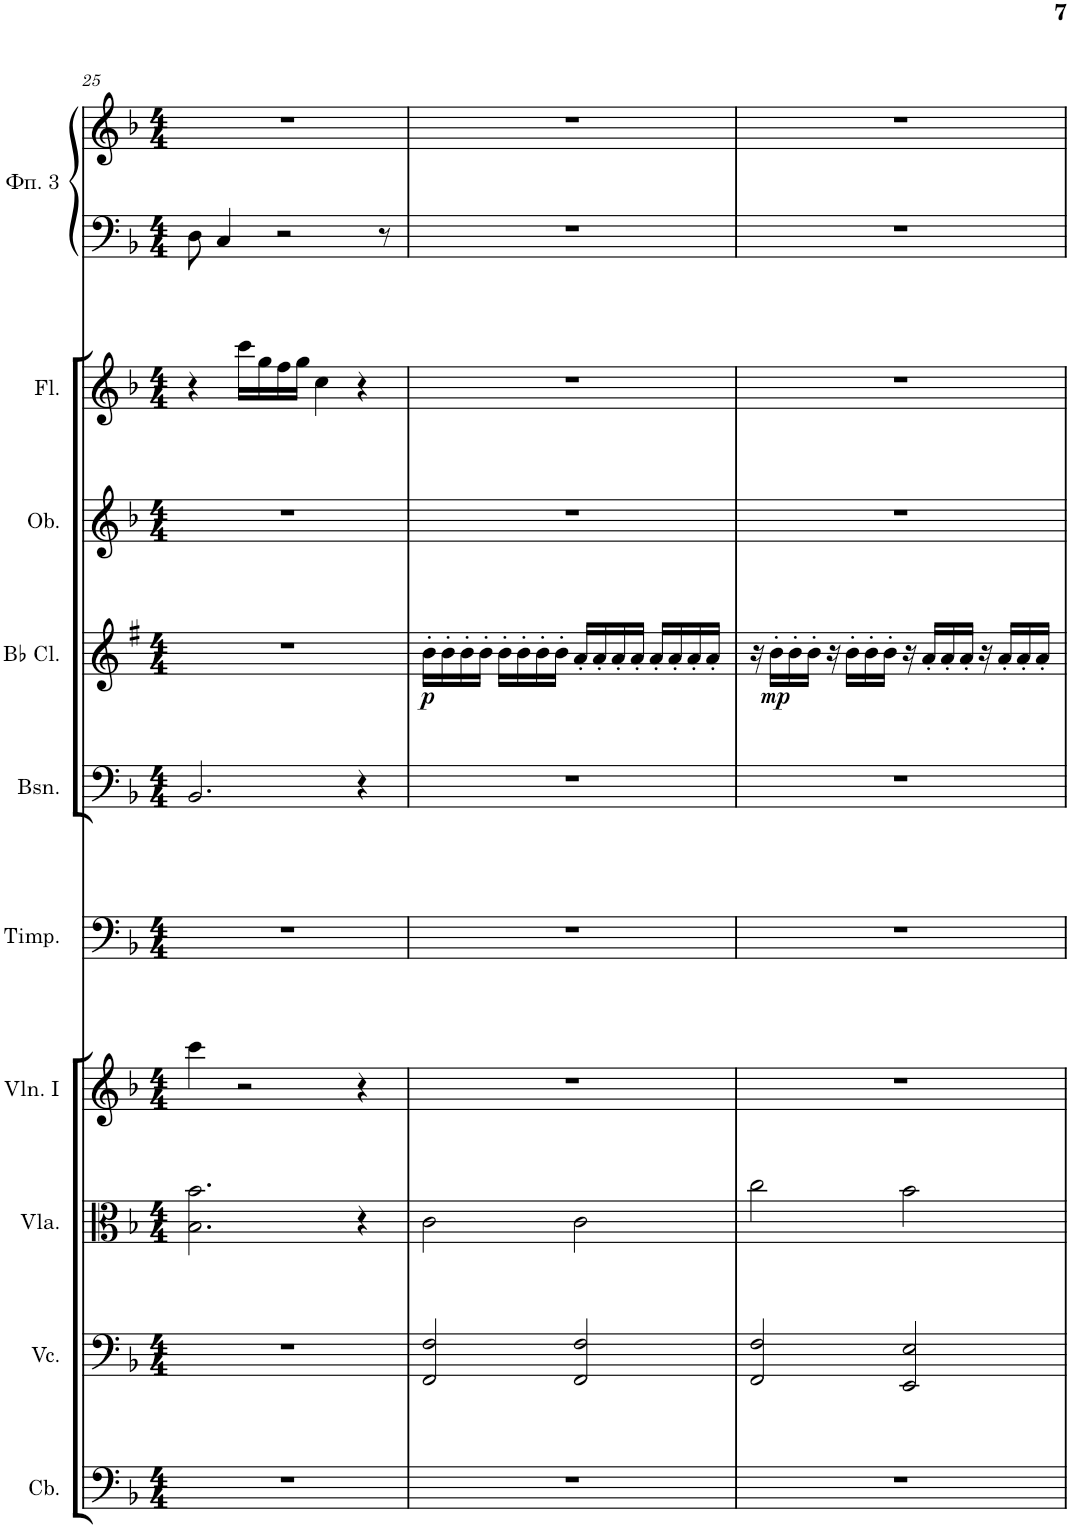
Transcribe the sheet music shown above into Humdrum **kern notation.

**kern	**kern	**kern	**kern	**kern	**kern	**kern	**dynam	**kern	**kern	**kern	**kern
*part10	*part9	*part8	*part7	*part6	*part5	*part4	*part4	*part3	*part2	*part1	*part1
*staff11	*staff10	*staff9	*staff8	*staff7	*staff6	*staff5	*staff5	*staff4	*staff3	*staff2	*staff1
*I"Contrabasses	*I"Violoncellos	*I"Violas	*I"Violins I	*I"Timpani	*I"Bassoons	*I"Clarinets in Bb	*	*I"Oboes	*I"Flutes	*I"Фортепиано 3	*
*I'Cb.	*I'Vc.	*I'Vla.	*I'Vln. I	*I'Timp.	*I'Bsn.	*	*	*I'Ob.	*I'Fl.	*	*
!!LO:PB:g=z
*clefF4	*clefF4	*clefC3	*clefG2	*clefF4	*clefF4	*clefG2	*	*clefG2	*clefG2	*clefF4	*clefG2
*Trd7c12	*	*	*	*	*	*Trd1c2	*	*	*	*	*
*k[b-]	*k[b-]	*k[b-]	*k[b-]	*k[b-]	*k[b-]	*k[f#]	*	*k[b-]	*k[b-]	*k[b-]	*k[b-]
*M4/4	*M4/4	*M4/4	*M4/4	*M4/4	*M4/4	*M4/4	*	*M4/4	*M4/4	*M4/4	*M4/4
=25	=25	=25	=25	=25	=25	=25	=25	=25	=25	=25	=25
1r	1r	2.B-\ 2.b-\	4ccc\	1r	2.BB-/	1r	.	1r	4r	8D\	1r
.	.	.	.	.	.	.	.	.	.	4C/	.
.	.	.	2r	.	.	.	.	.	16ccc\LL	.	.
.	.	.	.	.	.	.	.	.	16gg\	.	.
.	.	.	.	.	.	.	.	.	16ff\	2r	.
.	.	.	.	.	.	.	.	.	16gg\JJ	.	.
.	.	.	.	.	.	.	.	.	4cc\	.	.
.	.	4r	4r	.	4r	.	.	.	4r	.	.
.	.	.	.	.	.	.	.	.	.	8r	.
=26	=26	=26	=26	=26	=26	=26	=26	=26	=26	=26	=26
!	!	!	!	!	!	!	!LO:DY:b	!	!	!	!
1r	2FF/ 2F/	2c\	1r	1r	1r	16b'\LL	p	1r	1r	1r	1r
.	.	.	.	.	.	16b'\	.	.	.	.	.
.	.	.	.	.	.	16b'\	.	.	.	.	.
.	.	.	.	.	.	16b'\JJ	.	.	.	.	.
.	.	.	.	.	.	16b'\LL	.	.	.	.	.
.	.	.	.	.	.	16b'\	.	.	.	.	.
.	.	.	.	.	.	16b'\	.	.	.	.	.
.	.	.	.	.	.	16b'\JJ	.	.	.	.	.
.	2FF/ 2F/	2c\	.	.	.	16a'/LL	.	.	.	.	.
.	.	.	.	.	.	16a'/	.	.	.	.	.
.	.	.	.	.	.	16a'/	.	.	.	.	.
.	.	.	.	.	.	16a'/JJ	.	.	.	.	.
.	.	.	.	.	.	16a'/LL	.	.	.	.	.
.	.	.	.	.	.	16a'/	.	.	.	.	.
.	.	.	.	.	.	16a'/	.	.	.	.	.
.	.	.	.	.	.	16a'/JJ	.	.	.	.	.
=27	=27	=27	=27	=27	=27	=27	=27	=27	=27	=27	=27
1r	2FF/ 2F/	2cc\	1r	1r	1r	16r	.	1r	1r	1r	1r
!	!	!	!	!	!	!	!LO:DY:b	!	!	!	!
.	.	.	.	.	.	16b'\LL	mp	.	.	.	.
.	.	.	.	.	.	16b'\	.	.	.	.	.
.	.	.	.	.	.	16b'\JJ	.	.	.	.	.
.	.	.	.	.	.	16r	.	.	.	.	.
.	.	.	.	.	.	16b'\LL	.	.	.	.	.
.	.	.	.	.	.	16b'\	.	.	.	.	.
.	.	.	.	.	.	16b'\JJ	.	.	.	.	.
.	2EE/ 2E/	2b-\	.	.	.	16r	.	.	.	.	.
.	.	.	.	.	.	16a'/LL	.	.	.	.	.
.	.	.	.	.	.	16a'/	.	.	.	.	.
.	.	.	.	.	.	16a'/JJ	.	.	.	.	.
.	.	.	.	.	.	16r	.	.	.	.	.
.	.	.	.	.	.	16a'/LL	.	.	.	.	.
.	.	.	.	.	.	16a'/	.	.	.	.	.
.	.	.	.	.	.	16a'/JJ	.	.	.	.	.
=	=	=	=	=	=	=	=	=	=	=	=
*-	*-	*-	*-	*-	*-	*-	*-	*-	*-	*-	*-
